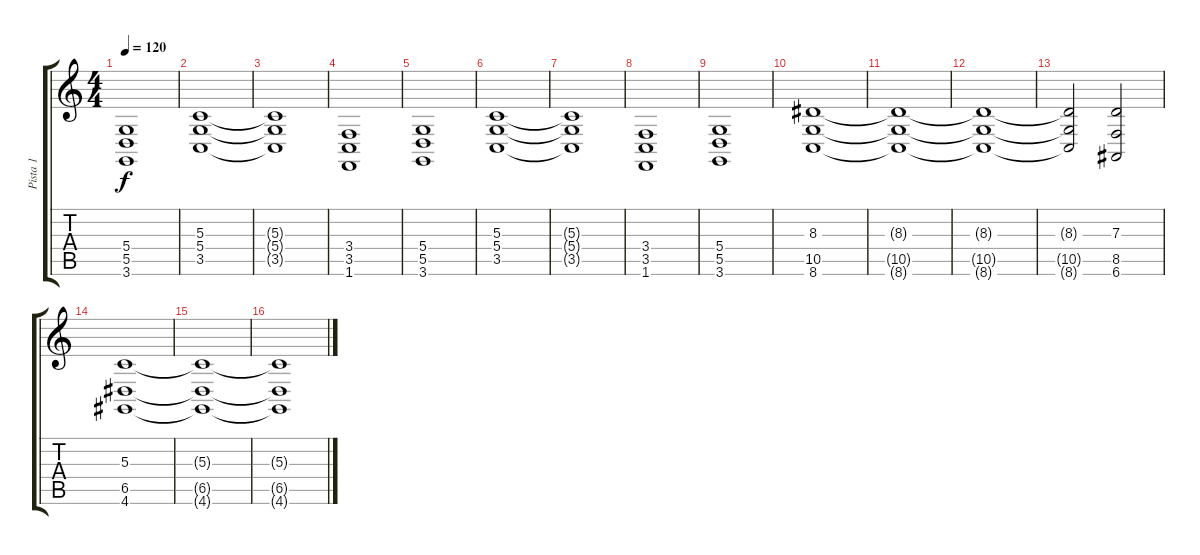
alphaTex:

\track ("Pista 1" "Pista 1") {instrument stringensemble1}
\staff {score tabs}
\tuning (E4 B3 G3 D3 A2 E2) {hide}
\ts (4 4)
\tempo 120
\clef g2
\ks c
(5.4 5.5 3.6).1{dy f} |
(5.3 5.4 3.5).1 |
(5.3{t} 5.4{t} 3.5{t}).1 |
(3.4 3.5 1.6).1 |
(5.4 5.5 3.6).1 |
(5.3 5.4 3.5).1 |
(5.3{t} 5.4{t} 3.5{t}).1 |
(3.4 3.5 1.6).1 |
(5.4 5.5 3.6).1 |
(8.3 10.5 8.6).1{volume 8} |
(8.3{t} 10.5{t} 8.6{t}).1 |
(8.3{t} 10.5{t} 8.6{t}).1 |
(8.3{t} 10.5{t} 8.6{t}).2 (7.3 8.5 6.6).2 |
(5.3 6.5 4.6).1 |
(5.3{t} 6.5{t} 4.6{t}).1 |
(5.3{t} 6.5{t} 4.6{t}).1
